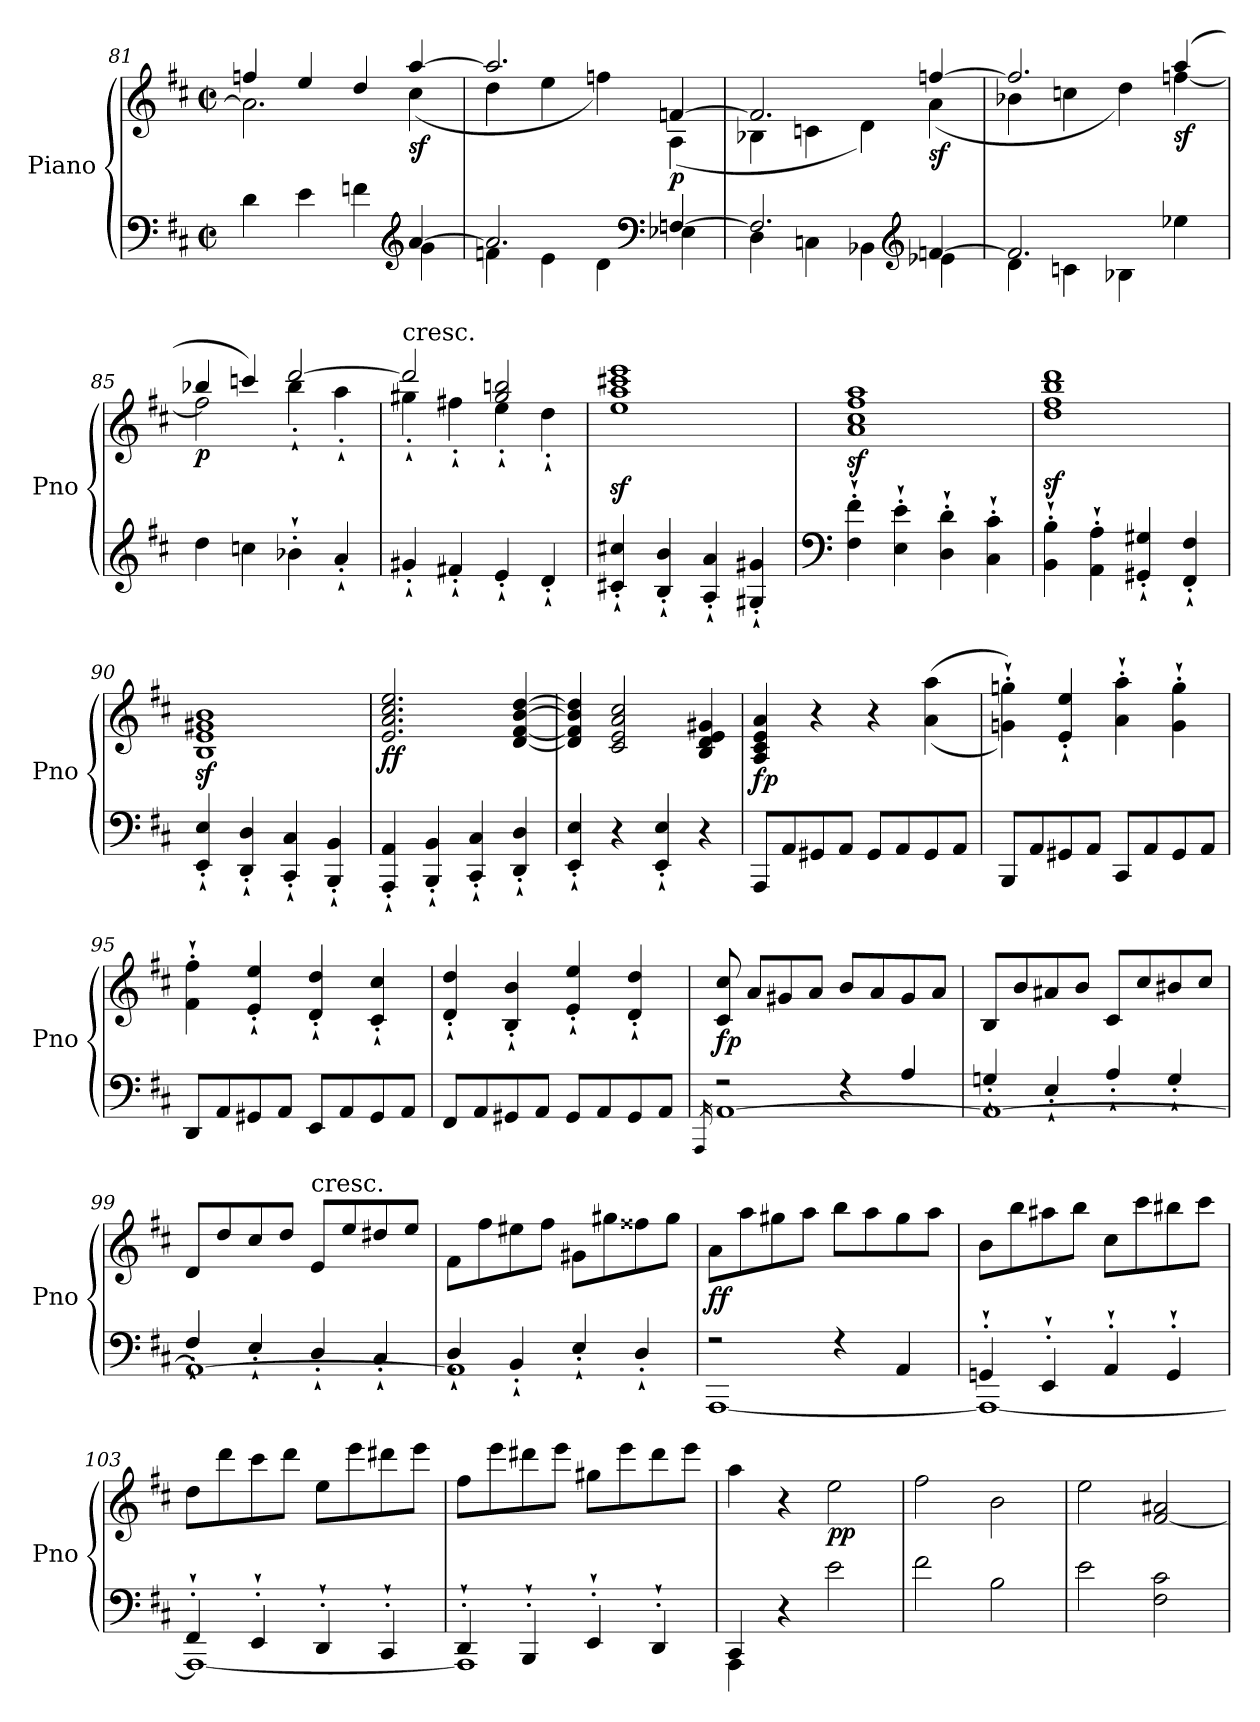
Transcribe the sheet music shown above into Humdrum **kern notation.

**kern	**kern	**dynam
*part1	*part1	*part1
*staff2	*staff1	*staff1/2
*I"Piano	*	*
*I'Pno	*	*
!!LO:LB:g=z
*clefF4	*clefG2	*
*k[f#c#]	*k[f#c#]	*
*D:	*D:	*
*M2/2	*M2/2	*
*met(c|)	*met(c|)	*
=81	=81	=81
*^	*^	*
4d\	2.ryy	4ffn/	2.a\]	.
4e\	.	4ee/	.	.
4fn\	.	4dd/	.	.
*clefG2	*	*	*	*
!	!	!	!	!LO:DY:b
[4a/	4g\	[4aa/	(<4cc#\	sf
=82	=82	=82	=82	=82
2.a/]	4fn\	2.aa/]	4dd\	.
.	4e\	.	4ee\	.
.	4d\	.	4ffn\)	.
*clefF4	*	*	*	*
!	!	!	!	!LO:DY:b
[4Fn/	4E-X\	[4fn/	(<4A\	p
=83	=83	=83	=83	=83
2.F/]	4D\	2.f/]	4B-X\	.
.	4Cn\	.	4cn\	.
.	4BB-X\	.	4d\)	.
*clefG2	*	*	*	*
!	!	!	!	!LO:DY:b
[4fn/	4e-X\	[4ffn/	(<4a\	sf
=84	=84	=84	=84	=84
2.f/]	4d\	2.ff/]	4b-X\	.
.	4cn\	.	4ccn\	.
.	4B-X\	.	4dd\)	.
!	!	!	!	!LO:DY:b
4ee-X\	4ryy	(>4aa/	[4ffn\	sf
=85	=85	=85	=85	=85
!	!	!	!	!LO:DY:b
*v	*v	*	*	*
4dd\	4bb-X/	2ff\]	p
4ccn\	4cccn/)	.	.
4b-X'`\	[2ddd/	4bb-'`\	.
4a'`/	.	4aa'`\	.
!!LO:PB:g=z	!!
=86	=86	=86	=86
!	!LO:TX:a:t=cresc.	!	!
4g#X'`/	2ddd/]	4gg#X'`\	.
4f#X'`/	.	4ff#X'`\	.
4e'`/	2gg#/ 2bbn/	4ee'`\	.
4d'`/	.	4dd'`\	.
*	*v	*v	*
=87	=87	=87
4c#X/'` 4cc#X/'`	1eez< 1aaz< 1ccc#Xz< 1eeez<	.
4B/'` 4b/'`	.	.
4A/'` 4a/'`	.	.
4G#X/'` 4g#X/'`	.	.
=88	=88	=88
*clefF4	*	*
4F#\'` 4f#\'`	1az< 1cc#z< 1ff#z< 1aaz<	.
4E\'` 4e\'`	.	.
4D\'` 4d\'`	.	.
4C#\'` 4c#\'`	.	.
=89	=89	=89
4BB\'` 4B\'`	1ddz< 1ff#z< 1bbz< 1dddz<	.
4AA\'` 4A\'`	.	.
4GG#X/'` 4G#X/'`	.	.
4FF#/'` 4F#/'`	.	.
=90	=90	=90
4EE/'` 4E/'`	1Bz< 1ez< 1g#Xz< 1bz<	.
4DD/'` 4D/'`	.	.
4CC#/'` 4C#/'`	.	.
4BBB/'` 4BB/'`	.	.
=91	=91	=91
!	!	!LO:DY:b
4AAA/'` 4AA/'`	2.e/ 2.a/ 2.cc#/ 2.ee/	ff
4BBB/'` 4BB/'`	.	.
4CC#/'` 4C#/'`	.	.
4DD/'` 4D/'`	[4d/ [4f#/ [4b/ [4dd/	.
=92	=92	=92
4EE/'` 4E/'`	4d/] 4f#/] 4b/] 4dd/]	.
4r	2c#/ 2e/ 2a/ 2cc#/	.
4EE/'` 4E/'`	.	.
4r	4B/ 4d/ 4e/ 4g#X/	.
!!LO:LB:g=z
=93	=93	=93
!	!	!LO:DY:b
8AAA/L	4A/ 4c#/ 4e/ 4a/	fp
8AA/	.	.
8GG#X/	4r	.
8AA/J	.	.
8GG#/L	4r	.
8AA/	.	.
8GG#/	(>(>4a\ 4aa\	.
8AA/J	.	.
=94	=94	=94
8BBB/L	4gn\'` 4ggn\'`))	.
8AA/	.	.
8GG#X/	4e/'` 4ee/'`	.
8AA/J	.	.
8CC#/L	4a\'` 4aa\'`	.
8AA/	.	.
8GG#/	4g\'` 4gg\'`	.
8AA/J	.	.
=95	=95	=95
8DD/L	4f#\'` 4ff#\'`	.
8AA/	.	.
8GG#X/	4e/'` 4ee/'`	.
8AA/J	.	.
8EE/L	4d/'` 4dd/'`	.
8AA/	.	.
8GG#/	4c#/'` 4cc#/'`	.
8AA/J	.	.
=96	=96	=96
8FF#/L	4d/'` 4dd/'`	.
8AA/	.	.
8GG#X/	4B/'` 4b/'`	.
8AA/J	.	.
8GG#/L	4e/'` 4ee/'`	.
8AA/	.	.
8GG#/	4d/'` 4dd/'`	.
8AA/J	.	.
!!LO:LB:g=z
=97	=97	=97
16qAAA/	.	.
*^	*	*
!	!	!	!LO:DY:b
[1AA	2rF	8c#/ 8cc#/	fp
.	.	8a/L	.
.	.	8g#X/	.
.	.	8a/J	.
.	4rF	8b/L	.
.	.	8a/	.
.	4A/	8g#/	.
.	.	8a/J	.
=98	=98	=98	=98
1AA_	4Gn'`/	8B/L	.
.	.	8b/	.
.	4E'`/	8a#X/	.
.	.	8b/J	.
.	4A'`/	8c#/L	.
.	.	8cc#/	.
.	4G'`/	8b#X/	.
.	.	8cc#/J	.
=99	=99	=99	=99
1AA_	4F#'`/	8d/L	.
.	.	8dd/	.
.	4E'`/	8cc#/	.
.	.	8dd/J	.
!	!	!LO:TX:a:t=cresc.	!
.	4D'`/	8e/L	.
.	.	8ee/	.
.	4C#'`/	8dd#X/	.
.	.	8ee/J	.
=100	=100	=100	=100
1AA]	4D'`/	8f#\L	.
.	.	8ff#\	.
.	4BB'`/	8ee#X\	.
.	.	8ff#\J	.
.	4E'`/	8g#X\L	.
.	.	8gg#X\	.
.	4D'`/	8ff##X\	.
.	.	8gg#\J	.
!!LO:LB:g=z
=101	=101	=101	=101
!	!	!	!LO:DY:b
2r	[1AAA	8a\L	ff
.	.	8aa\	.
.	.	8gg#X\	.
.	.	8aa\J	.
4r	.	8bb\L	.
.	.	8aa\	.
4AA/	.	8gg#\	.
.	.	8aa\J	.
=102	=102	=102	=102
4GGn'`/	1AAA_	8b\L	.
.	.	8bb\	.
4EE'`/	.	8aa#X\	.
.	.	8bb\J	.
4AA'`/	.	8cc#\L	.
.	.	8ccc#\	.
4GG'`/	.	8bb#X\	.
.	.	8ccc#\J	.
=103	=103	=103	=103
4FF#'`/	1AAA_	8dd\L	.
.	.	8ddd\	.
4EE'`/	.	8ccc#\	.
.	.	8ddd\J	.
4DD'`/	.	8ee\L	.
.	.	8eee\	.
4CC#'`/	.	8ddd#X\	.
.	.	8eee\J	.
=104	=104	=104	=104
4DD'`/	1AAA]	8ff#\L	.
.	.	8eee\	.
4BBB'`/	.	8ddd#X\	.
.	.	8eee\J	.
4EE'`/	.	8gg#X\L	.
.	.	8eee\	.
4DD'`/	.	8ddd#\	.
.	.	8eee\J	.
!!LO:LB:g=z
=105	=105	=105	=105
4CC#/	4AAA\	4aa\	.
4r	2.ryy	4r	.
!	!	!	!LO:DY:b
2e\	.	2ee\	pp
*v	*v	*	*
=106	=106	=106
2f#\	2ff#\	.
2B\	2b\	.
=107	=107	=107
2e\	2ee\	.
2F#\ 2c#\	[2f#/ 2a#X/	.
=	=	=
*-	*-	*-
